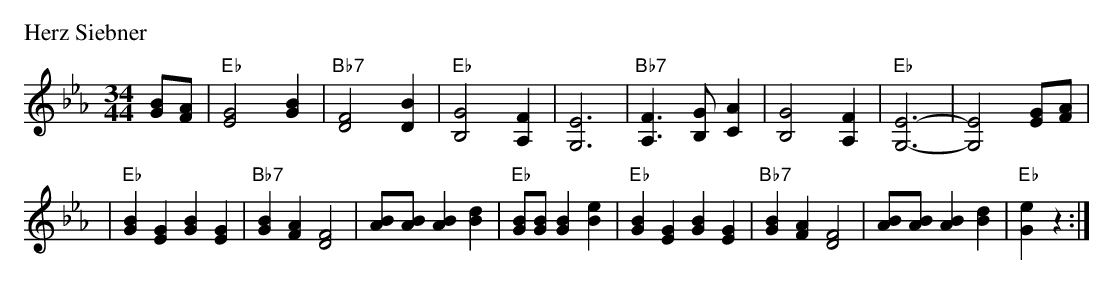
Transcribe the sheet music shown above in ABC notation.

X:1
M: 34/44
L: 1/8
P: Herz Siebner
K: Eb
[BG][AF] \
| "Eb"[G4E4] [B2G2] | "Bb7"[F4D4] [B2D2] \
| "Eb"[G4B,4] [F2A,2] | [E6G,6] \
| "Bb7"[F3A,3][GB,][A2C2] | [G4B,4][F2A,2] \
| "Eb"[E6-G,6-] | [E4G,4] [GE][AF] |
| "Eb"[B2G2][G2E2] [B2G2][G2E2] | "Bb7"[B2G2][A2F2] [F4D4] \
| [BA][BA] [B2A2] [d2B2] | "Eb"[BG][BG][B2G2] [e2B2] \
| "Eb"[B2G2][G2E2] [B2G2][G2E2] | "Bb7"[B2G2][A2F2] [F4D4] \
| [BA][BA] [B2A2] [d2B2] | "Eb"[e2G2] z2 :|
